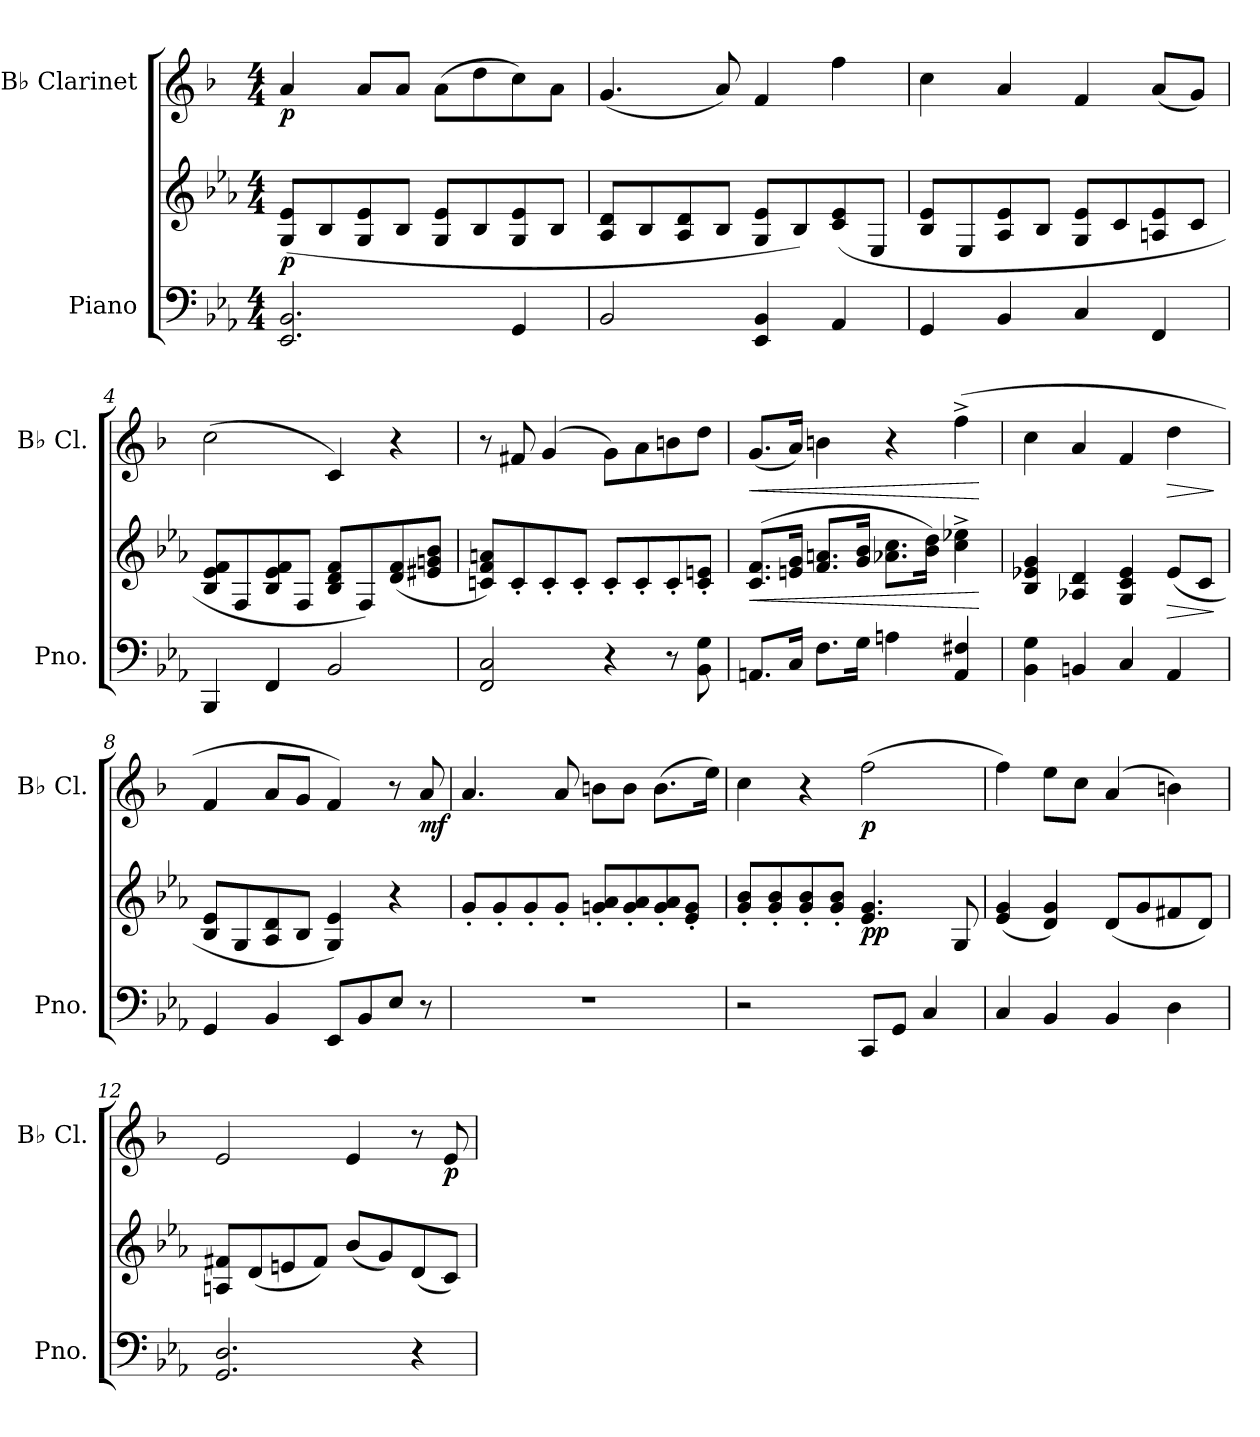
**kern	**kern	**dynam	**kern	**dynam
*part2	*part2	*part2	*part1	*part1
*staff3	*staff2	*staff2/3	*staff1	*staff1
*I"Piano	*	*	*I"B♭ Clarinet	*
*I'Pno.	*	*	*I'B♭ Cl.	*
*clefF4	*clefG2	*	*clefG2	*
*	*	*	*ITrd1c2	*
*k[b-e-a-]	*k[b-e-a-]	*	*k[b-e-a-]	*
*M4/4	*M4/4	*	*M4/4	*
*MM60	*MM60	*	*MM60	*
=1	=1	=1	=1	=1
!	!	!LO:DY:b	!	!LO:DY:b
2.EE-/ 2.BB-/	(8G/ 8e-/L	p	4g/	p
.	8B-/	.	.	.
.	8G/ 8e-/	.	8g/L	.
.	8B-/J	.	8g/J	.
.	8G/ 8e-/L	.	(8g\L	.
.	8B-/	.	8cc\	.
4GG/	8G/ 8e-/	.	8b-\)	.
.	8B-/J	.	8g\J	.
=2	=2	=2	=2	=2
2BB-/	8A-/ 8d/L	.	(4.f/	.
.	8B-/	.	.	.
.	8A-/ 8d/	.	.	.
.	8B-/J	.	8g/)	.
4EE-/ 4BB-/	8G/ 8e-/L	.	4e-/	.
.	8B-/)	.	.	.
4AA-/	(8c/ 8e-/	.	4ee-\	.
.	8E-/J	.	.	.
=3	=3	=3	=3	=3
4GG/	8B-/ 8e-/L	.	4b-\	.
.	8E-/	.	.	.
4BB-/	8A-/ 8e-/	.	4g/	.
.	8B-/J	.	.	.
4C/	8G/ 8e-/L	.	4e-/	.
.	8c/	.	.	.
4FF/	8An/ 8e-/	.	(8g/L	.
.	8c/J	.	8f/J)	.
!!LO:LB:g=z
=4	=4	=4	=4	=4
4BBB-/	8B-/ 8e-/ 8f/L	.	(2b-\	.
.	8F/	.	.	.
4FF/	8B-/ 8e-/ 8f/	.	.	.
.	8F/J	.	.	.
2BB-/	8B-/ 8d/ 8f/L	.	4B-/)	.
.	8F/)	.	.	.
.	(8d/ 8f/	.	4r	.
.	8e#X/ 8gn/ 8b-/J	.	.	.
=5	=5	=5	=5	=5
2FF/ 2C/	8cn/ 8f/ 8an/L)	.	8r	.
.	8c'/	.	8en/	.
.	8c'/	.	(4f/	.
.	8c'/J	.	.	.
4r	8c'/L	.	8f\L)	.
.	8c'/	.	8g\	.
8r	8c'/	.	8an\	.
8BB-\ 8G\	8c/' 8en/'J	.	8cc\J	.
=6	=6	=6	=6	=6
!	!	!LO:HP:b	!	!LO:HP:b
8.AAn/L	(8.c/ 8.f/L	<	(8.f/L	<
16C/Jk	16en/ 16g/Jk	.	16g/Jk)	.
8.F\L	8.f/ 8.an/L	.	4an\	.
16G\Jk	16g/ 16b-/Jk	.	.	.
4An\	8.a-X\ 8.cc\L	.	4r	.
.	16b-\ 16dd\Jk)	.	.	.
4AA/ 4F#X/	4cc\^ 4ee-X\^	.	(4ee-^\	.
.	.	[	.	[
!!LO:LB:g=z
=7	=7	=7	=7	=7
4BB-\ 4G\	4B-/ 4e-X/ 4g/	.	4b-\	.
4BBn/	4A-X/ 4d/	.	4g/	.
4C/	4G/ 4c/ 4e-/	.	4e-/	.
!	!	!LO:HP:b	!	!LO:HP:b
4AA-/	(8e-/L	>	4cc\	>
.	8c/J	.	.	.
.	.	]	.	]
=8	=8	=8	=8	=8
4GG/	8B-/ 8e-/L	.	4e-/	.
.	8G/	.	.	.
4BB-/	8A-/ 8d/	.	8g/L	.
.	8B-/J	.	8f/J	.
8EE-/L	4G/ 4e-/)	.	4e-/)	.
8BB-/	.	.	.	.
8E-/J	4r	.	8r	.
!	!	!	!	!LO:DY:b
8r	.	.	8g/	mf
=9	=9	=9	=9	=9
1r	8g'/L	.	4.g/	.
.	8g'/	.	.	.
.	8g'/	.	.	.
.	8g'/J	.	8g/	.
.	8gn/' 8a-/'L	.	8an\L	.
.	8g/' 8a-/'	.	8a\J	.
.	8g/' 8a-/'	.	(8.a\L	.
.	8e-/' 8g/'J	.	.	.
.	.	.	16dd\Jk)	.
=10	=10	=10	=10	=10
2r	8g/' 8b-/'L	.	4b-\	.
.	8g/' 8b-/'	.	.	.
.	8g/' 8b-/'	.	4r	.
.	8g/' 8b-/'J	.	.	.
!	!	!LO:DY:b	!	!LO:DY:b
8CC/L	4.e-/ 4.g/	pp	(2ee-\	p
8GG/J	.	.	.	.
4C/	.	.	.	.
.	8G/	.	.	.
!!LO:LB:g=z
=11	=11	=11	=11	=11
4C/	(4e-/ 4g/	.	4ee-\)	.
4BB-/	4d/ 4g/)	.	8dd\L	.
.	.	.	8b-\J	.
4BB-/	(8d/L	.	(4g/	.
.	8g/	.	.	.
4D\	8f#X/	.	4an\)	.
.	8d/J)	.	.	.
=12	=12	=12	=12	=12
2.GG/ 2.D/	8An/ 8f#X/L	.	2d/	.
.	(8d/	.	.	.
.	8en/	.	.	.
.	8f#/J)	.	.	.
.	(8b-/L	.	4d/	.
.	8g/)	.	.	.
4r	(8d/	.	8r	.
!	!	!	!	!LO:DY:b
.	8c/J)	.	8d/	p
=	=	=	=	=
*-	*-	*-	*-	*-
